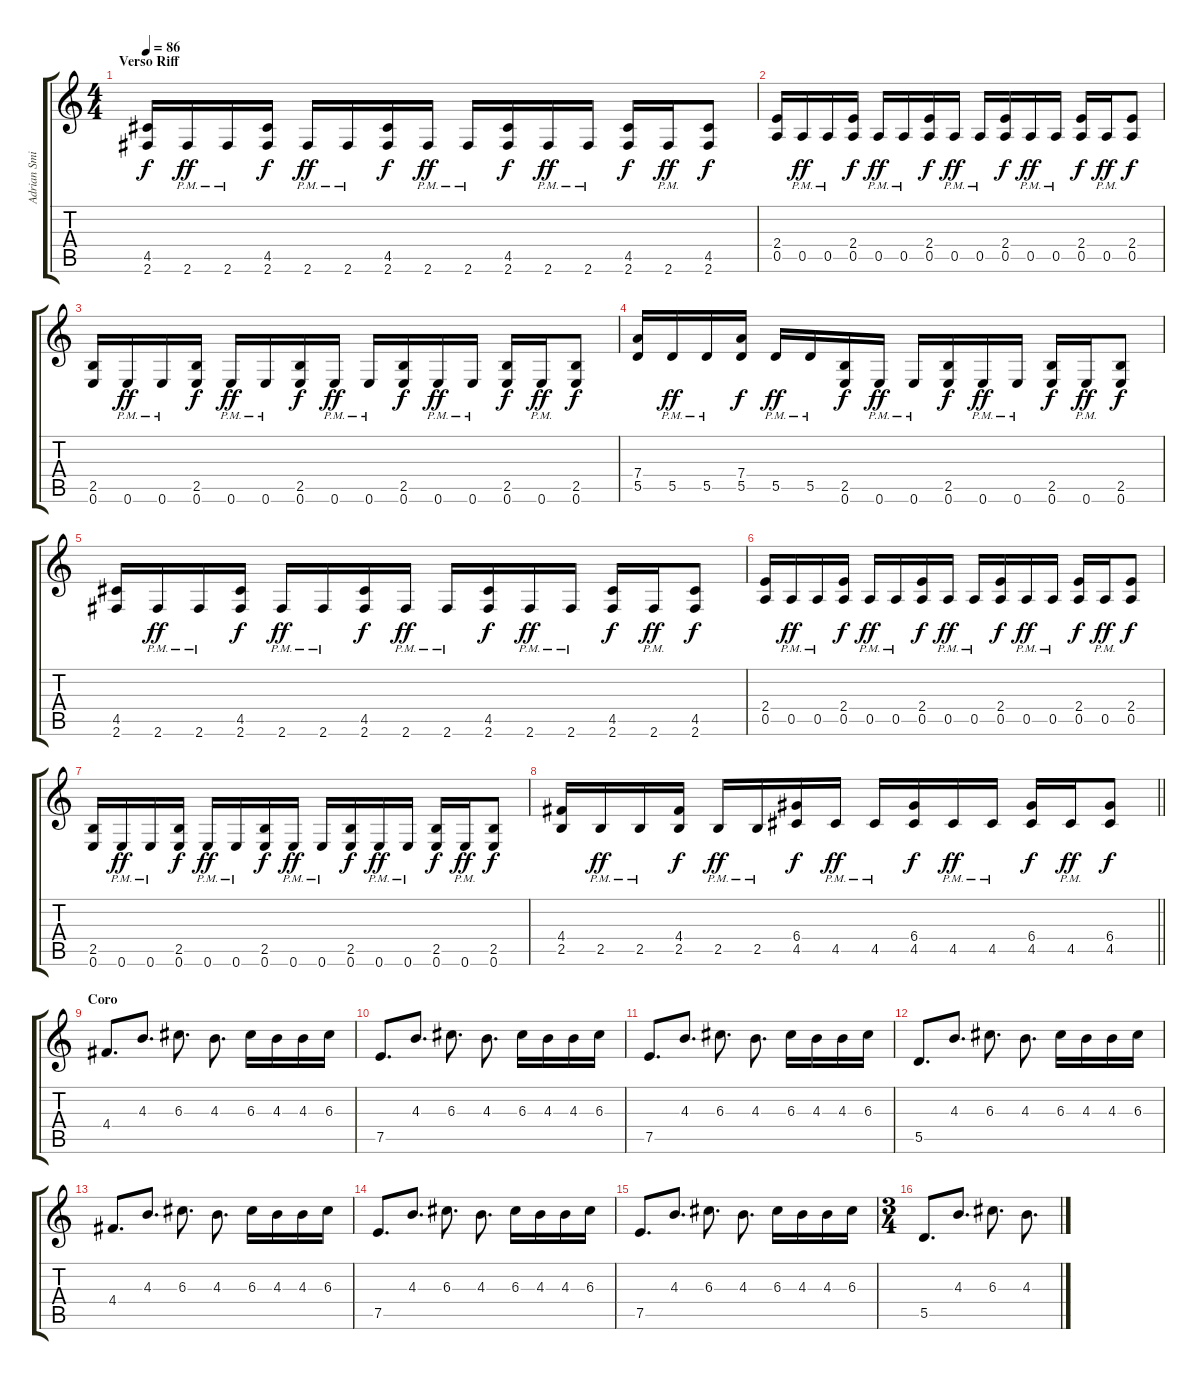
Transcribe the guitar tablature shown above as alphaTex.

\track ("Adrian Smith" "Adrian Smi") {instrument distortionguitar}
\staff {score tabs}
\tuning (E4 B3 G3 D3 A2 E2) {hide}
\ts (4 4)
\section ("" "Verso Riff")
\tempo 86
\clef g2
\ks c
(4.5 2.6).16{dy f} 2.6{pm}.16{dy ff} 2.6{pm}.16 (4.5 2.6).16{dy f} 2.6{pm}.16{dy ff} 2.6{pm}.16 (4.5 2.6).16{dy f} 2.6{pm}.16{dy ff} 2.6{pm}.16 (4.5 2.6).16{dy f} 2.6{pm}.16{dy ff} 2.6{pm}.16 (4.5 2.6).16{dy f} 2.6{pm}.16{dy ff} (4.5 2.6).8{dy f} |
(2.4 0.5).16 0.5{pm}.16{dy ff} 0.5{pm}.16 (2.4 0.5).16{dy f} 0.5{pm}.16{dy ff} 0.5{pm}.16 (2.4 0.5).16{dy f} 0.5{pm}.16{dy ff} 0.5{pm}.16 (2.4 0.5).16{dy f} 0.5{pm}.16{dy ff} 0.5{pm}.16 (2.4 0.5).16{dy f} 0.5{pm}.16{dy ff} (2.4 0.5).8{dy f} |
(2.5 0.6).16 0.6{pm}.16{dy ff} 0.6{pm}.16 (2.5 0.6).16{dy f} 0.6{pm}.16{dy ff} 0.6{pm}.16 (2.5 0.6).16{dy f} 0.6{pm}.16{dy ff} 0.6{pm}.16 (2.5 0.6).16{dy f} 0.6{pm}.16{dy ff} 0.6{pm}.16 (2.5 0.6).16{dy f} 0.6{pm}.16{dy ff} (2.5 0.6).8{dy f} |
(7.4 5.5).16 5.5{pm}.16{dy ff} 5.5{pm}.16 (7.4 5.5).16{dy f} 5.5{pm}.16{dy ff} 5.5{pm}.16 (2.5 0.6).16{dy f} 0.6{pm}.16{dy ff} 0.6{pm}.16 (2.5 0.6).16{dy f} 0.6{pm}.16{dy ff} 0.6{pm}.16 (2.5 0.6).16{dy f} 0.6{pm}.16{dy ff} (2.5 0.6).8{dy f} |
(4.5 2.6).16 2.6{pm}.16{dy ff} 2.6{pm}.16 (4.5 2.6).16{dy f} 2.6{pm}.16{dy ff} 2.6{pm}.16 (4.5 2.6).16{dy f} 2.6{pm}.16{dy ff} 2.6{pm}.16 (4.5 2.6).16{dy f} 2.6{pm}.16{dy ff} 2.6{pm}.16 (4.5 2.6).16{dy f} 2.6{pm}.16{dy ff} (4.5 2.6).8{dy f} |
(2.4 0.5).16 0.5{pm}.16{dy ff} 0.5{pm}.16 (2.4 0.5).16{dy f} 0.5{pm}.16{dy ff} 0.5{pm}.16 (2.4 0.5).16{dy f} 0.5{pm}.16{dy ff} 0.5{pm}.16 (2.4 0.5).16{dy f} 0.5{pm}.16{dy ff} 0.5{pm}.16 (2.4 0.5).16{dy f} 0.5{pm}.16{dy ff} (2.4 0.5).8{dy f} |
(2.5 0.6).16 0.6{pm}.16{dy ff} 0.6{pm}.16 (2.5 0.6).16{dy f} 0.6{pm}.16{dy ff} 0.6{pm}.16 (2.5 0.6).16{dy f} 0.6{pm}.16{dy ff} 0.6{pm}.16 (2.5 0.6).16{dy f} 0.6{pm}.16{dy ff} 0.6{pm}.16 (2.5 0.6).16{dy f} 0.6{pm}.16{dy ff} (2.5 0.6).8{dy f} |
\barLineRight lightlight
(4.4 2.5).16 2.5{pm}.16{dy ff} 2.5{pm}.16 (4.4 2.5).16{dy f} 2.5{pm}.16{dy ff} 2.5{pm}.16 (6.4 4.5).16{dy f} 4.5{pm}.16{dy ff} 4.5{pm}.16 (6.4 4.5).16{dy f} 4.5{pm}.16{dy ff} 4.5{pm}.16 (6.4 4.5).16{dy f} 4.5{pm}.16{dy ff} (6.4 4.5).8{dy f} |
\section ("" "Coro")
4.4.8{d} 4.3.8{d} 6.3.8{d} 4.3.8{d} 6.3.16 4.3.16 4.3.16 6.3.16 |
7.5.8{d} 4.3.8{d} 6.3.8{d} 4.3.8{d} 6.3.16 4.3.16 4.3.16 6.3.16 |
7.5.8{d} 4.3.8{d} 6.3.8{d} 4.3.8{d} 6.3.16 4.3.16 4.3.16 6.3.16 |
5.5.8{d} 4.3.8{d} 6.3.8{d} 4.3.8{d} 6.3.16 4.3.16 4.3.16 6.3.16 |
4.4.8{d} 4.3.8{d} 6.3.8{d} 4.3.8{d} 6.3.16 4.3.16 4.3.16 6.3.16 |
7.5.8{d} 4.3.8{d} 6.3.8{d} 4.3.8{d} 6.3.16 4.3.16 4.3.16 6.3.16 |
7.5.8{d} 4.3.8{d} 6.3.8{d} 4.3.8{d} 6.3.16 4.3.16 4.3.16 6.3.16 |
\ts (3 4)
5.5.8{d} 4.3.8{d} 6.3.8{d} 4.3.8{d}
